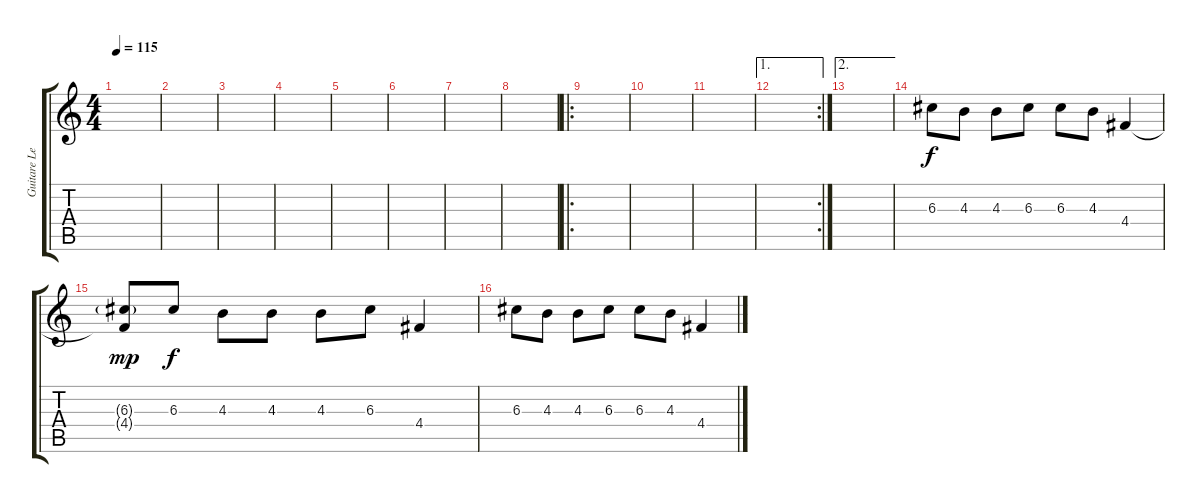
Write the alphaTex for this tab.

\track ("Guitare Lead" "Guitare Le") {instrument distortionguitar}
\staff {score tabs}
\tuning (E4 B3 G3 D3 A2 E2) {hide}
\ts (4 4)
\tempo 115
\clef g2
\ks c
|
|
|
|
|
|
|
|
\ro
|
|
|
\ae 1
\rc 2
|
\ae 2
|
6.3.8 4.3.8 4.3.8 6.3.8 6.3.8 4.3.8 4.4.4 |
(6.3{g} 4.4{t}).8{dy mp} 6.3.8{dy f} 4.3.8 4.3.8 4.3.8 6.3.8 4.4.4 |
6.3.8 4.3.8 4.3.8 6.3.8 6.3.8 4.3.8 4.4.4
